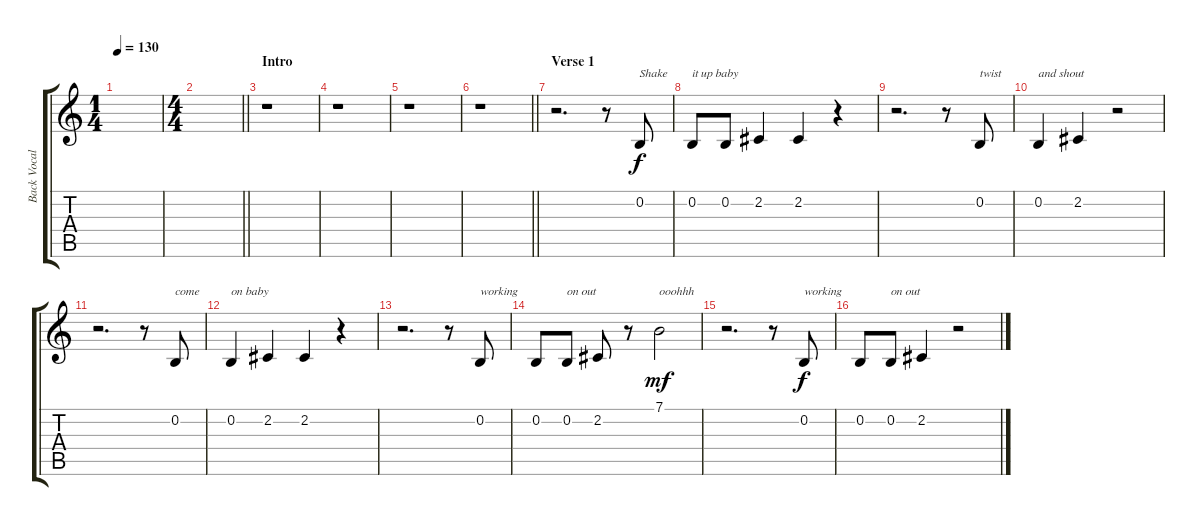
\track ("Back Vocal 2" "Back Vocal") {instrument baritonesax}
\staff {score tabs}
\tuning (E4 B3 G3 D3 A2 E2) {hide}
\ts (1 4)
\tempo 130
\clef g2
\ks c
|
\ts (4 4)
\barLineRight lightlight
|
\section ("" "Intro")
r.1 |
r.1 |
r.1 |
\barLineRight lightlight
r.1 |
\section ("" "Verse 1")
r.2{d} r.8 0.2.8{txt "Shake"} |
0.2.8{txt "it up baby"} 0.2.8 2.2.4 2.2.4 r.4 |
r.2{d} r.8 0.2.8{txt "twist"} |
0.2.4{txt "and shout"} 2.2.4 r.2 |
r.2{d} r.8 0.2.8{txt "come"} |
0.2.4{txt "on baby"} 2.2.4 2.2.4 r.4 |
r.2{d} r.8 0.2.8{txt "working"} |
0.2.8 0.2.8{txt "on out"} 2.2.8 r.8 7.1.2{txt "ooohhh" dy mf} |
r.2{d} r.8 0.2.8{txt "working" dy f} |
0.2.8 0.2.8{txt "on out"} 2.2.4 r.2
